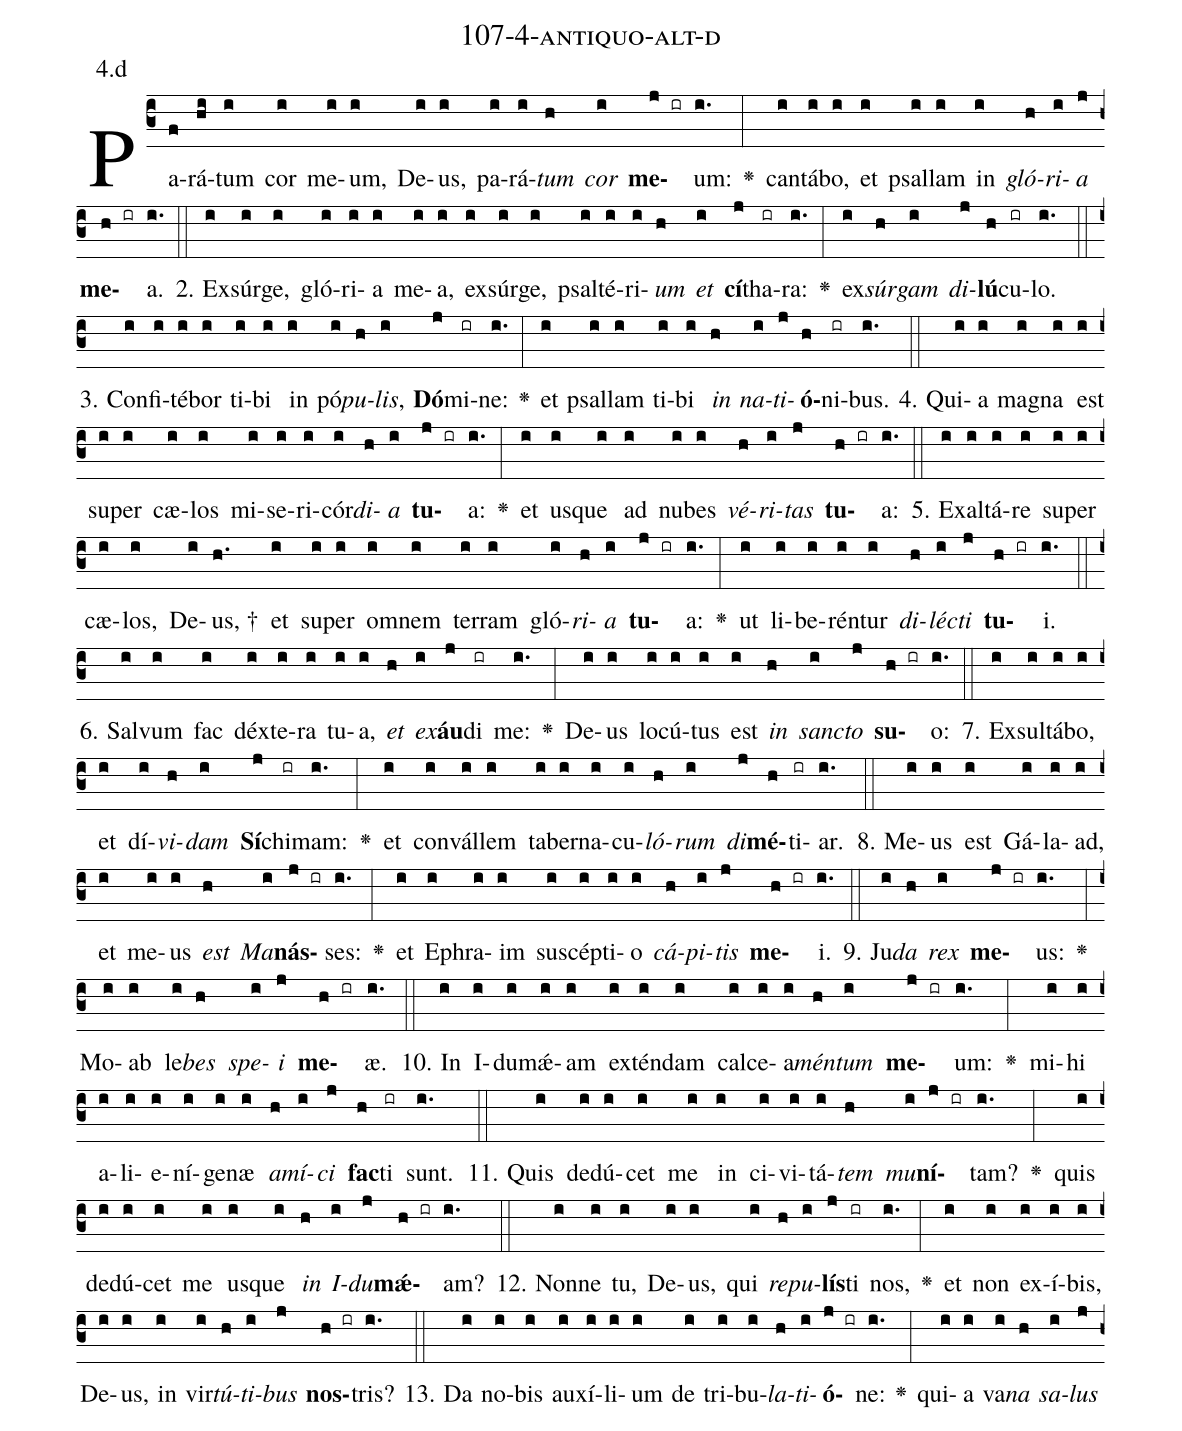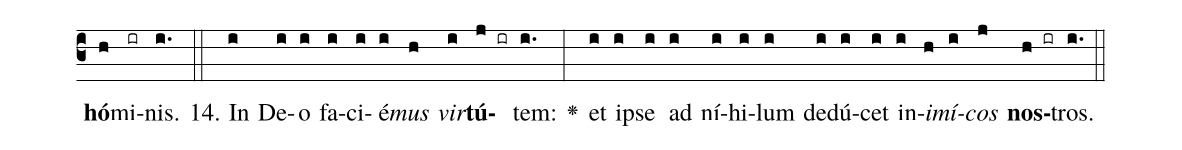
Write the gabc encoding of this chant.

name: 107-4-antiquo-alt-d;
annotation: 4.d;
%%
(c3)Pa(f)rá(hi)tum(i) cor(i) me(i)um,(i) De(i)us,(i) pa(i)rá(i)<i>tum</i>(h) <i>cor</i>(i) <b>me</b>(j ir)um:(i.) <v>\greheightstar</v>(:) can(i)tá(i)bo,(i) et(i) psal(i)lam(i) in(i) <i>gló</i>(h)<i>ri</i>(i)<i>a</i>(j) <b>me</b>(h ir)a.(i.) (::)
2. Ex(i)súr(i)ge,(i) gló(i)ri(i)a(i) me(i)a,(i) ex(i)súr(i)ge,(i) psal(i)té(i)ri(i)<i>um</i>(h) <i>et</i>(i) <b>cí</b>(j)tha(ir)ra:(i.) <v>\greheightstar</v>(:) ex(i)<i>súr</i>(h)<i>gam</i>(i) <i>di</i>(j)<b>lú</b>(h)cu(ir)lo.(i.) (::)
3. Con(i)fi(i)té(i)bor(i) ti(i)bi(i) in(i) pó(i)<i>pu</i>(h)<i>lis</i>,(i) <b>Dó</b>(j)mi(ir)ne:(i.) <v>\greheightstar</v>(:) et(i) psal(i)lam(i) ti(i)bi(i) <i>in</i>(h) <i>na</i>(i)<i>ti</i>(j)<b>ó</b>(h)ni(ir)bus.(i.) (::)
4. Qui(i)a(i) ma(i)gna(i) est(i) su(i)per(i) cæ(i)los(i) mi(i)se(i)ri(i)cór(i)<i>di</i>(h)<i>a</i>(i) <b>tu</b>(j ir)a:(i.) <v>\greheightstar</v>(:) et(i) us(i)que(i) ad(i) nu(i)bes(i) <i>vé</i>(h)<i>ri</i>(i)<i>tas</i>(j) <b>tu</b>(h ir)a:(i.) (::)
5. Ex(i)al(i)tá(i)re(i) su(i)per(i) cæ(i)los,(i) De(i)us, †(h.) et(i) su(i)per(i) om(i)nem(i) ter(i)ram(i) gló(i)<i>ri</i>(h)<i>a</i>(i) <b>tu</b>(j ir)a:(i.) <v>\greheightstar</v>(:) ut(i) li(i)be(i)rén(i)tur(i) <i>di</i>(h)<i>léc</i>(i)<i>ti</i>(j) <b>tu</b>(h ir)i.(i.) (::)
6. Sal(i)vum(i) fac(i) déx(i)te(i)ra(i) tu(i)a,(i) <i>et</i>(h) <i>ex</i>(i)<b>áu</b>(j)di(ir) me:(i.) <v>\greheightstar</v>(:) De(i)us(i) lo(i)cú(i)tus(i) est(i) <i>in</i>(h) <i>sanc</i>(i)<i>to</i>(j) <b>su</b>(h ir)o:(i.) (::)
7. Ex(i)sul(i)tá(i)bo,(i) et(i) dí(i)<i>vi</i>(h)<i>dam</i>(i) <b>Sí</b>(j)chi(ir)mam:(i.) <v>\greheightstar</v>(:) et(i) con(i)vál(i)lem(i) ta(i)ber(i)na(i)cu(i)<i>ló</i>(h)<i>rum</i>(i) <i>di</i>(j)<b>mé</b>(h)ti(ir)ar.(i.) (::)
8. Me(i)us(i) est(i) Gá(i)la(i)ad,(i) et(i) me(i)us(i) <i>est</i>(h) <i>Ma</i>(i)<b>nás</b>(j ir)ses:(i.) <v>\greheightstar</v>(:) et(i) E(i)phra(i)im(i) su(i)scép(i)ti(i)o(i) <i>cá</i>(h)<i>pi</i>(i)<i>tis</i>(j) <b>me</b>(h ir)i.(i.) (::)
9. Ju(i)<i>da</i>(h) <i>rex</i>(i) <b>me</b>(j ir)us:(i.) <v>\greheightstar</v>(:) Mo(i)ab(i) le(i)<i>bes</i>(h) <i>spe</i>(i)<i>i</i>(j) <b>me</b>(h ir)æ.(i.) (::)
10. In(i) I(i)du(i)mǽ(i)am(i) ex(i)tén(i)dam(i) cal(i)ce(i)a(i)<i>mén</i>(h)<i>tum</i>(i) <b>me</b>(j ir)um:(i.) <v>\greheightstar</v>(:) mi(i)hi(i) a(i)li(i)e(i)ní(i)ge(i)næ(i) <i>a</i>(h)<i>mí</i>(i)<i>ci</i>(j) <b>fac</b>(h)ti(ir) sunt.(i.) (::)
11. Quis(i) de(i)dú(i)cet(i) me(i) in(i) ci(i)vi(i)tá(i)<i>tem</i>(h) <i>mu</i>(i)<b>ní</b>(j ir)tam?(i.) <v>\greheightstar</v>(:) quis(i) de(i)dú(i)cet(i) me(i) us(i)que(i) <i>in</i>(h) <i>I</i>(i)<i>du</i>(j)<b>mǽ</b>(h ir)am?(i.) (::)
12. Non(i)ne(i) tu,(i) De(i)us,(i) qui(i) <i>re</i>(h)<i>pu</i>(i)<b>lís</b>(j)ti(ir) nos,(i.) <v>\greheightstar</v>(:) et(i) non(i) ex(i)í(i)bis,(i) De(i)us,(i) in(i) vir(i)<i>tú</i>(h)<i>ti</i>(i)<i>bus</i>(j) <b>nos</b>(h ir)tris?(i.) (::)
13. Da(i) no(i)bis(i) au(i)xí(i)li(i)um(i) de(i) tri(i)bu(i)<i>la</i>(h)<i>ti</i>(i)<b>ó</b>(j ir)ne:(i.) <v>\greheightstar</v>(:) qui(i)a(i) va(i)<i>na</i>(h) <i>sa</i>(i)<i>lus</i>(j) <b>hó</b>(h)mi(ir)nis.(i.) (::)
14. In(i) De(i)o(i) fa(i)ci(i)é(i)<i>mus</i>(h) <i>vir</i>(i)<b>tú</b>(j ir)tem:(i.) <v>\greheightstar</v>(:) et(i) ip(i)se(i) ad(i) ní(i)hi(i)lum(i) de(i)dú(i)cet(i) in(i)<i>i</i>(h)<i>mí</i>(i)<i>cos</i>(j) <b>nos</b>(h ir)tros.(i.) (::)
